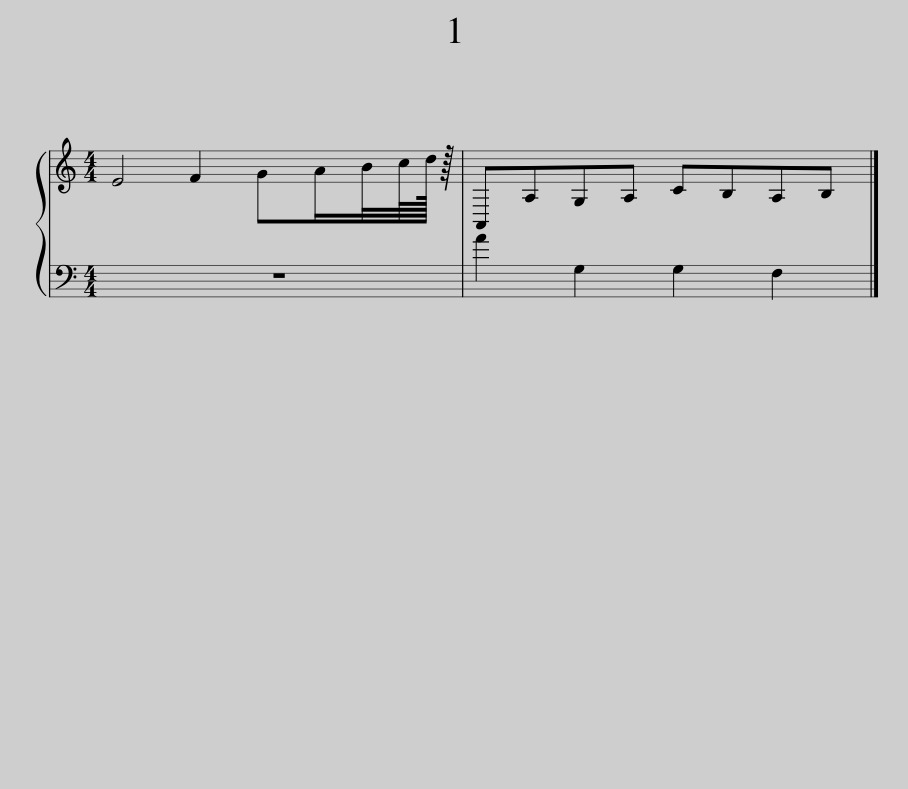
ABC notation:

X:1
%%score { 1 | 2 }
L:1/8
M:4/4
I:linebreak $
K:C
V:1 treble
V:2 bass
V:1
 E4 F2 GA/B/4c/8d/16 z/16 | A,,A,G,A, CB,A,B, |] %2
V:2
 z8 | A2 G,2 G,2 F,2 |] %2
